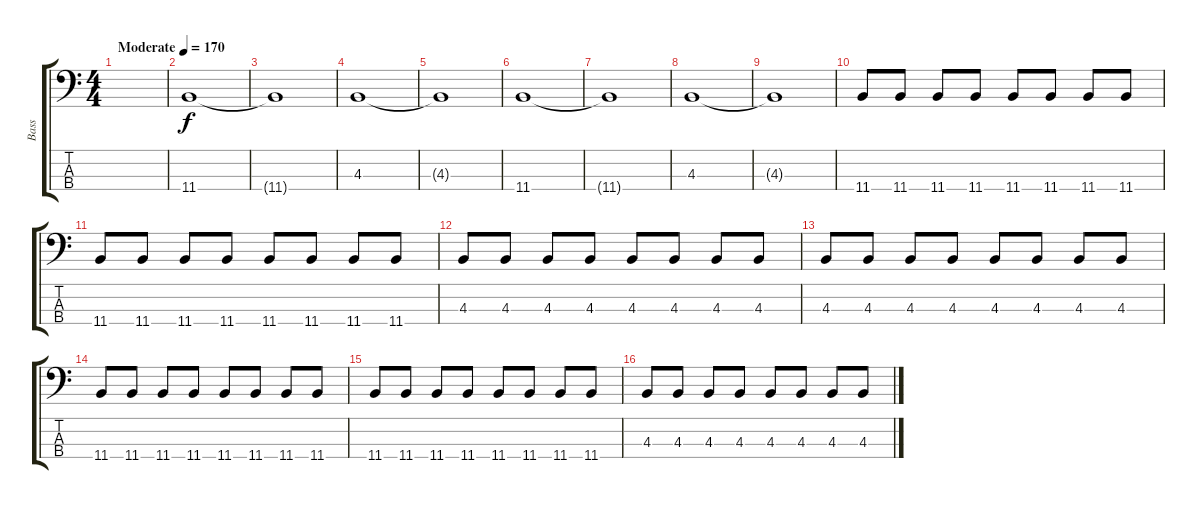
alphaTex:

\track ("Bass" "Bass") {instrument electricbassfinger}
\staff {score tabs}
\tuning (F2 C2 G1 C1) {hide}
\ts (4 4)
\tempo (170 "Moderate")
\clef f4
\ks c
|
11.4.1 |
11.4{t}.1 |
4.3.1 |
4.3{t}.1 |
11.4.1 |
11.4{t}.1 |
4.3.1 |
4.3{t}.1 |
11.4.8 11.4.8 11.4.8 11.4.8 11.4.8 11.4.8 11.4.8 11.4.8 |
11.4.8 11.4.8 11.4.8 11.4.8 11.4.8 11.4.8 11.4.8 11.4.8 |
4.3.8 4.3.8 4.3.8 4.3.8 4.3.8 4.3.8 4.3.8 4.3.8 |
4.3.8 4.3.8 4.3.8 4.3.8 4.3.8 4.3.8 4.3.8 4.3.8 |
11.4.8 11.4.8 11.4.8 11.4.8 11.4.8 11.4.8 11.4.8 11.4.8 |
11.4.8 11.4.8 11.4.8 11.4.8 11.4.8 11.4.8 11.4.8 11.4.8 |
4.3.8 4.3.8 4.3.8 4.3.8 4.3.8 4.3.8 4.3.8 4.3.8
